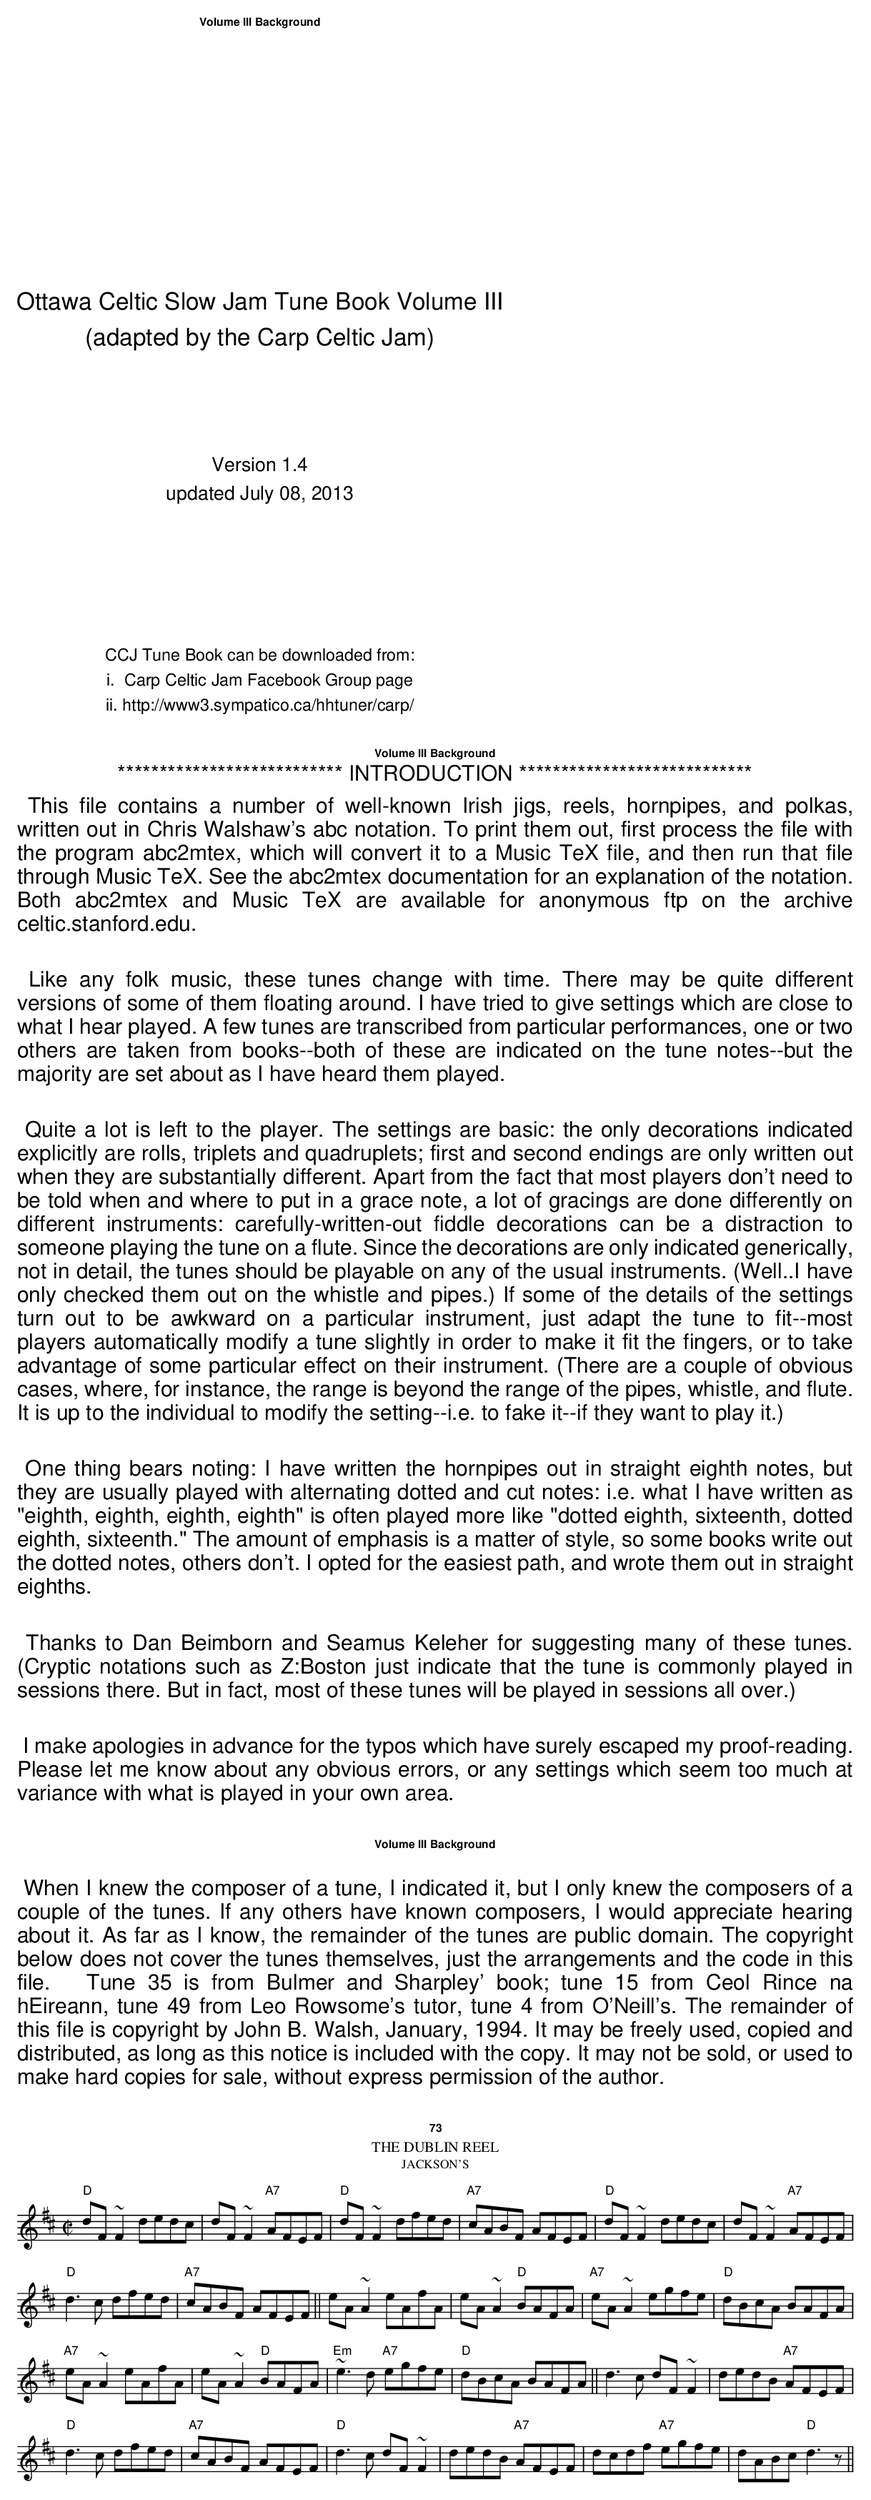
X:1
T:Dublin Reel, The
T:Jackson's
E:7.5
M:C|
K:D
"D"dF~F2 dedc|dF~F2 "A7"AFEF|"D"dF~F2 dfed|\
"A7"cABF AFEF|"D"dF~F2 dedc|dF~F2 "A7"AFEF|
"D"d3c dfed|"A7"cABF AFEF||eA~A2 eAfA|\
eA~A2 "D"BAFA|"A7"eA~A2 egfe|"D"dBcA BAFA|
"A7"eA~A2 eAfA|eA~A2 "D"BAFA|"Em"~e3d "A7"egfe|\
"D"dBcA BAFA||d3c dF~F2|dedB "A7"AFEF|
"D"d3c dfed|"A7"cABF AFEF|"D"d3c dF~F2|\
dedB "A7"AFEF|dcdf "A7"egfe|dABc "D"d3z||
